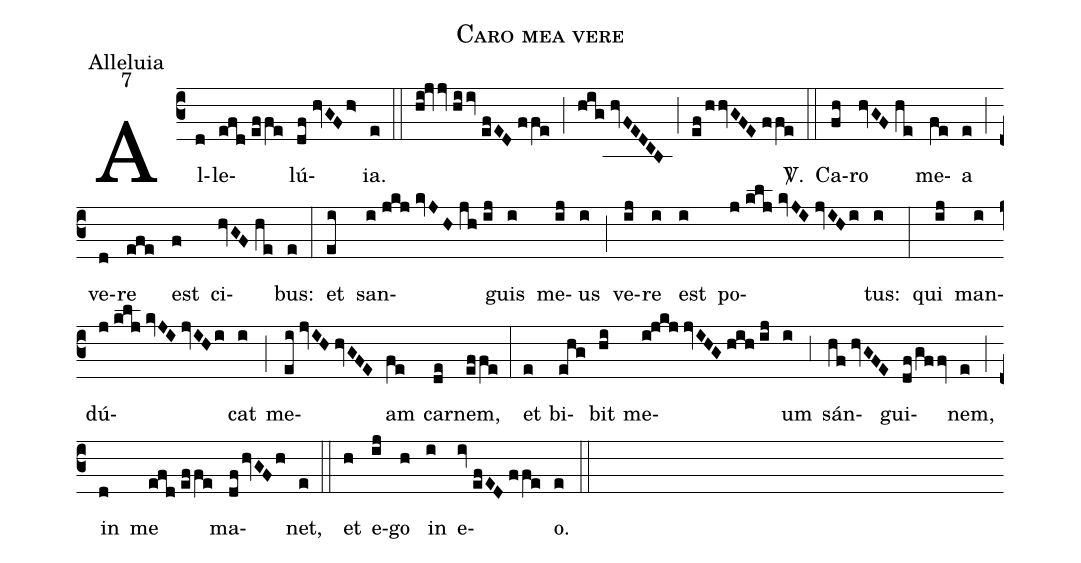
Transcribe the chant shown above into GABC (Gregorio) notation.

name:Caro mea vere;
office-part:Alleluia;
mode:7;
%%
(c3) Al(d)le(efd//effe)lú(df//hvGF/h>)ia.(e) (::) (hi!jvv//hiiv//efED//ffe) (;) (hig//hvFEDCB) (;) (ef/hhvGFE//ffe) <sp>V/</sp>.(::) Ca(fh)ro(hvGF//he) me(fe)a(e) (;) ve(d)re(efe) est(f) ci(hvGF//he)bus:(e) (:) et(ei) san(i//jkj//kvJH//jh//ij)guis(i) me(ij)us(i) (;) ve(ij)re(i) est(i) po(j//klj//kvJI//jvIHi)tus:(i) (:) qui(ij) man(i)dú(j//klj//kvJI//jvIHi)cat(i) (;) me(ei//jvIH//hvGFE)am(fe) car(de)nem,(effe) (:) et(e) bi(ehg)bit(hi) me(i!jkj//jvIHG//hih//ij)um(i) (;3) sán(hf//hvGFE)gui(df/gffv)nem,(e) (;) in(d) me(efd//effe) ma(df/hvGFh)net,(e) (::) et(h) e(ij)go(h) in(i) e(iv//efED//ffe)o.(e) (::)
